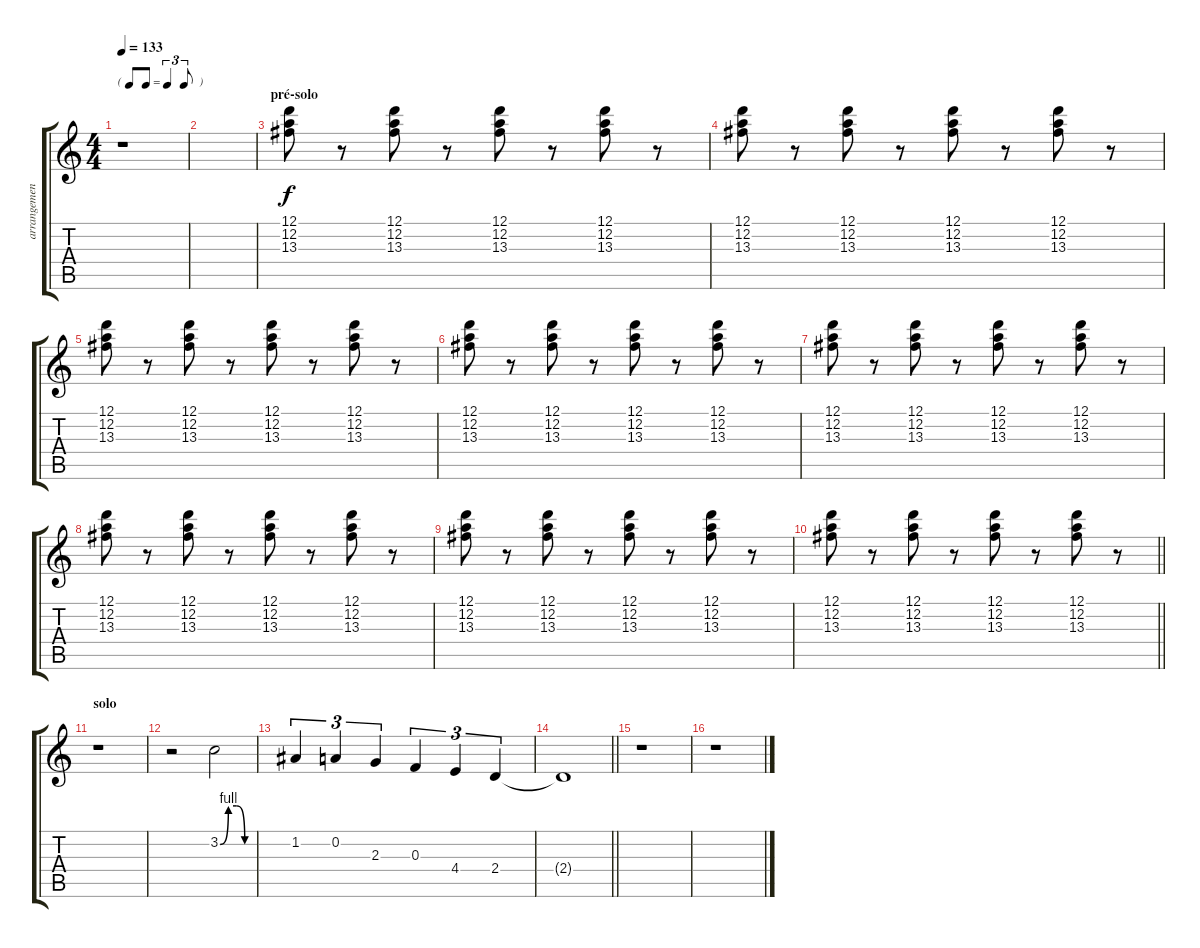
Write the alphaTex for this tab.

\track ("arrangements guitare" "arrangemen") {instrument electricguitarclean}
\staff {score tabs}
\tuning (D4 A3 F3 C3 F2 D2) {hide}
\ts (4 4)
\tf triplet8th
\tempo 133
\clef g2
\ks c
r.1{dy f} |
|
\section ("" "pré-solo")
(12.1 12.2 13.3).8 r.8 (12.1 12.2 13.3).8 r.8 (12.1 12.2 13.3).8 r.8 (12.1 12.2 13.3).8 r.8 |
(12.1 12.2 13.3).8 r.8 (12.1 12.2 13.3).8 r.8 (12.1 12.2 13.3).8 r.8 (12.1 12.2 13.3).8 r.8 |
(12.1 12.2 13.3).8 r.8 (12.1 12.2 13.3).8 r.8 (12.1 12.2 13.3).8 r.8 (12.1 12.2 13.3).8 r.8 |
(12.1 12.2 13.3).8 r.8 (12.1 12.2 13.3).8 r.8 (12.1 12.2 13.3).8 r.8 (12.1 12.2 13.3).8 r.8 |
(12.1 12.2 13.3).8 r.8 (12.1 12.2 13.3).8 r.8 (12.1 12.2 13.3).8 r.8 (12.1 12.2 13.3).8 r.8 |
(12.1 12.2 13.3).8 r.8 (12.1 12.2 13.3).8 r.8 (12.1 12.2 13.3).8 r.8 (12.1 12.2 13.3).8 r.8 |
(12.1 12.2 13.3).8 r.8 (12.1 12.2 13.3).8 r.8 (12.1 12.2 13.3).8 r.8 (12.1 12.2 13.3).8 r.8 |
\barLineRight lightlight
(12.1 12.2 13.3).8 r.8 (12.1 12.2 13.3).8 r.8 (12.1 12.2 13.3).8 r.8 (12.1 12.2 13.3).8 r.8 |
\section ("" "solo")
r.1 |
r.2 3.2{be (custom 0 0 15 4 30 4 45 0 60 0)}.2 |
1.2.4{tu (3 2)} 0.2.4{tu (3 2)} 2.3.4{tu (3 2)} 0.3.4{tu (3 2)} 4.4.4{tu (3 2)} 2.4.4{tu (3 2)} |
\barLineRight lightlight
2.4{t}.1 |
r.1 |
r.1
